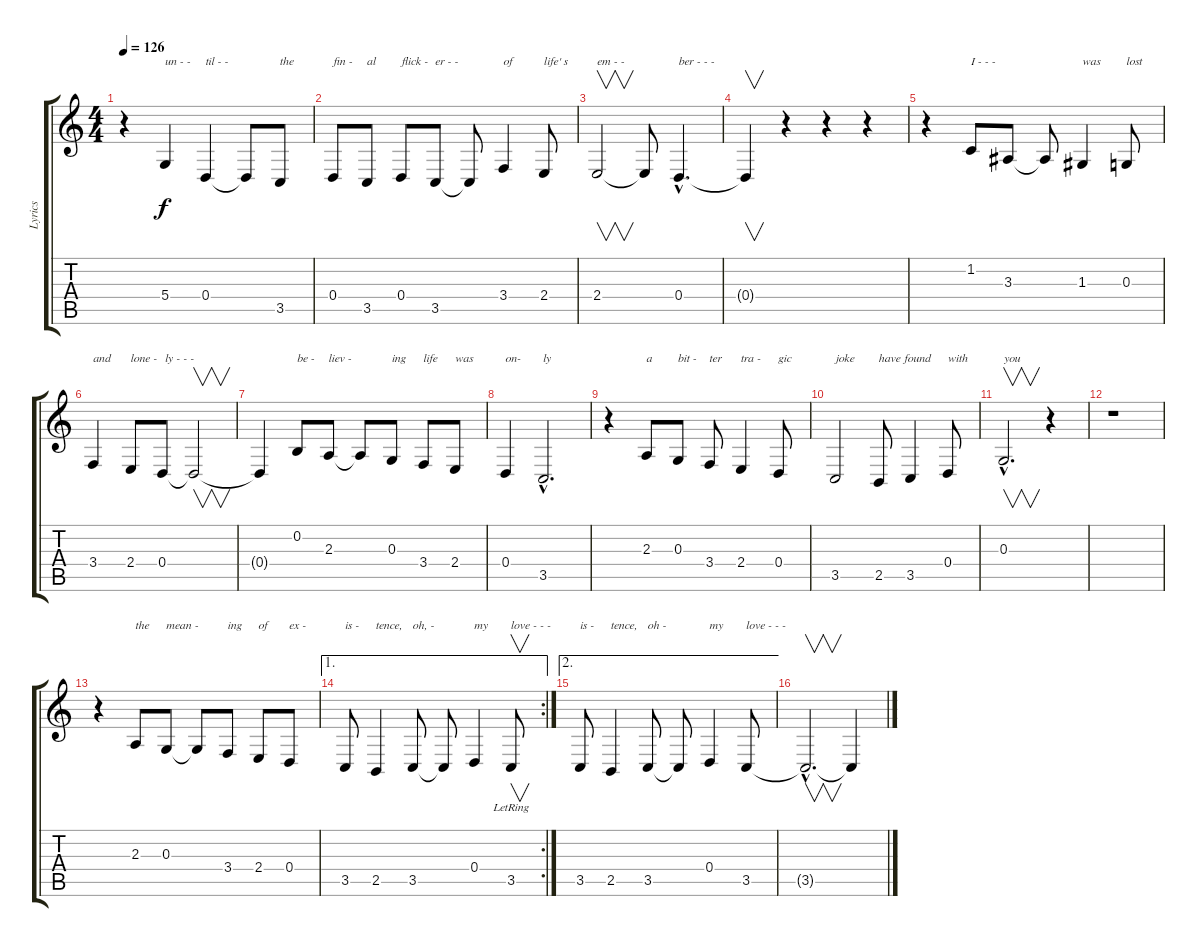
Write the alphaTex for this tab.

\track ("Lyrics" "Lyrics") {instrument voiceoohs}
\staff {score tabs}
\tuning (E4 B3 G3 D3 A2 E2) {hide}
\ts (4 4)
\tempo 126
\clef g2
\ks c
r.4{dy f} 5.4.4{txt "un - -"} 0.4.4{txt "til - -"} 0.4{t}.8 3.5.8{txt "the"} |
0.4.8{txt "fin -"} 3.5.8{txt "al"} 0.4.8{txt "flick -"} 3.5.8{txt "er - -"} 3.5{t}.8 3.4.4{txt "of"} 2.4.8{txt "life' s"} |
2.4.2{v txt "em - -"} 2.4{t}.8 0.4{hac}.4{d txt "ber - - -"} |
0.4{t}.4{v} r.4 r.4 r.4 |
r.4 1.2.8{txt "I - - -"} 3.3.8 3.3{t}.8 1.3.4{txt "was"} 0.3.8{txt "lost"} |
3.4.4{txt "and"} 2.4.8{txt "lone -"} 0.4.8{txt " ly - - -"} 0.4{t}.2{v} |
0.4{t}.4 0.2.8{txt "be -"} 2.3.8{txt "liev -"} 2.3{t}.8 0.3.8{txt "ing"} 3.4.8{txt "life"} 2.4.8{txt "was"} |
0.4.4{txt "on-"} 3.5{hac}.2{d txt "ly"} |
r.4 2.3.8{txt "a"} 0.3.8{txt "bit -"} 3.4.8{txt "ter"} 2.4.4{txt "tra -"} 0.4.8{txt "gic"} |
3.5.2{txt "joke"} 2.5.8{txt "have found"} 3.5.4 0.4.8{txt "with"} |
0.3{hac}.2{v d txt "you"} r.4 |
r.1 |
r.4 2.3.8{txt "the"} 0.3.8{txt "mean -"} 0.3{t}.8 3.4.8{txt "ing"} 2.4.8{txt "of"} 0.4.8{txt "ex -"} |
\ae 1
\rc 2
3.5.8{txt "is -"} 2.5.4{txt "tence,"} 3.5.8{txt "oh, -"} 3.5{t}.8 0.4.4{txt "my"} 3.5{lr}.8{v txt "love - - -"} |
\ae 2
3.5.8{txt "is -"} 2.5.4{txt "tence, "} 3.5.8{txt "oh -"} 3.5{t}.8 0.4.4{txt "my"} 3.5.8{txt "love - - -"} |
3.5{hac t}.2{v d} 3.5{t}.4
